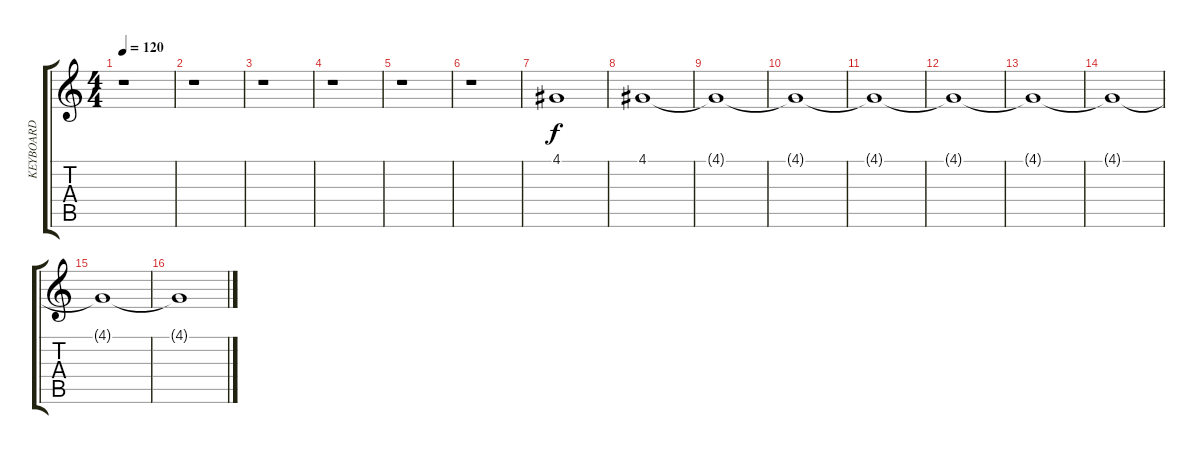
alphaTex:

\track ("KEYBOARD" "KEYBOARD") {instrument pad4choir}
\staff {score tabs}
\tuning (E4 B3 G3 D3 A2 E2) {hide}
\ts (4 4)
\tempo 120
\clef g2
\ks c
r.1{dy f} |
r.1 |
r.1 |
r.1 |
r.1 |
r.1 |
4.1.1 |
4.1.1 |
4.1{t}.1 |
4.1{t}.1 |
4.1{t}.1 |
4.1{t}.1 |
4.1{t}.1 |
4.1{t}.1 |
4.1{t}.1 |
4.1{t}.1
